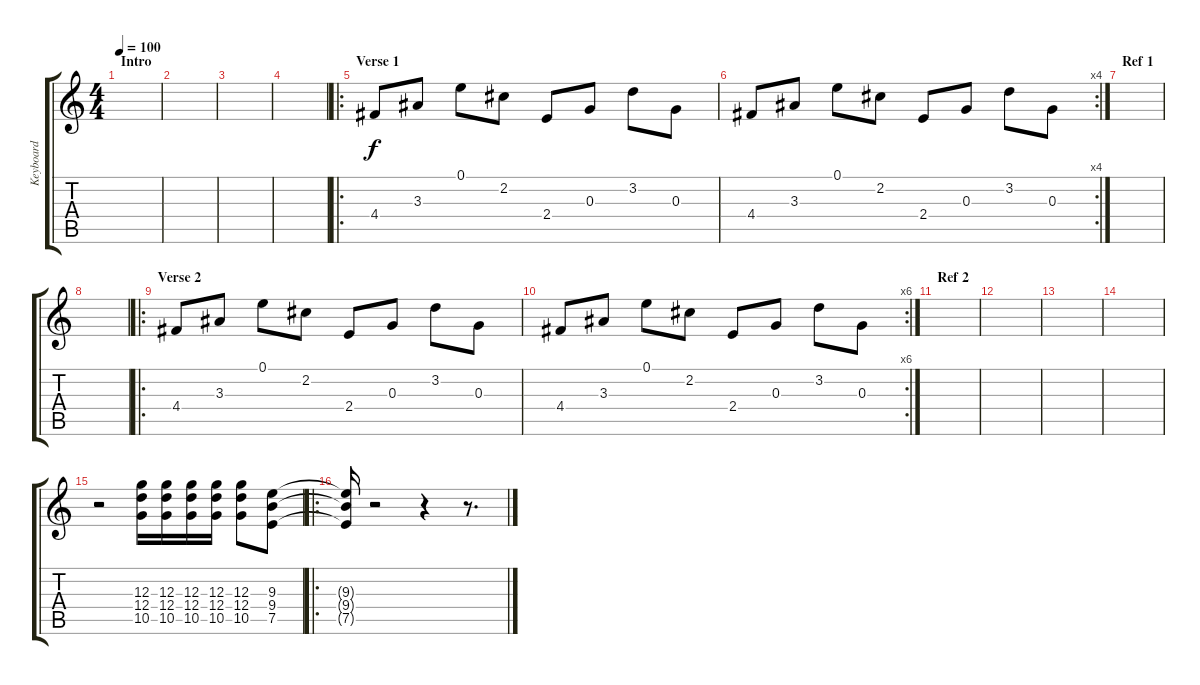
\track ("Keyboard" "Keyboard") {instrument contrabass}
\staff {score tabs}
\tuning (E4 B3 G3 D3 A2 E2) {hide}
\ts (4 4)
\section ("" "Intro")
\tempo 100
\clef g2
\ks c
|
|
|
|
\ro
\section ("" "Verse 1")
4.4.8{volume 10} 3.3.8 0.1.8 2.2.8 2.4.8 0.3.8 3.2.8 0.3.8 |
\rc 4
4.4.8 3.3.8 0.1.8 2.2.8 2.4.8 0.3.8 3.2.8 0.3.8 |
\section ("" "Ref 1")
|
|
\ro
\section ("" "Verse 2")
4.4.8{volume 10} 3.3.8 0.1.8 2.2.8 2.4.8 0.3.8 3.2.8 0.3.8 |
\rc 6
4.4.8 3.3.8 0.1.8 2.2.8 2.4.8 0.3.8 3.2.8 0.3.8 |
\section ("" "Ref 2")
|
|
|
|
r.2 (12.3 12.4 10.5).16 (12.3 12.4 10.5).16 (12.3 12.4 10.5).16 (12.3 12.4 10.5).16 (12.3 12.4 10.5).8 (9.3 9.4 7.5).8 |
\ro
(9.3{t} 9.4{t} 7.5{t}).16 r.2 r.4 r.8{d}
